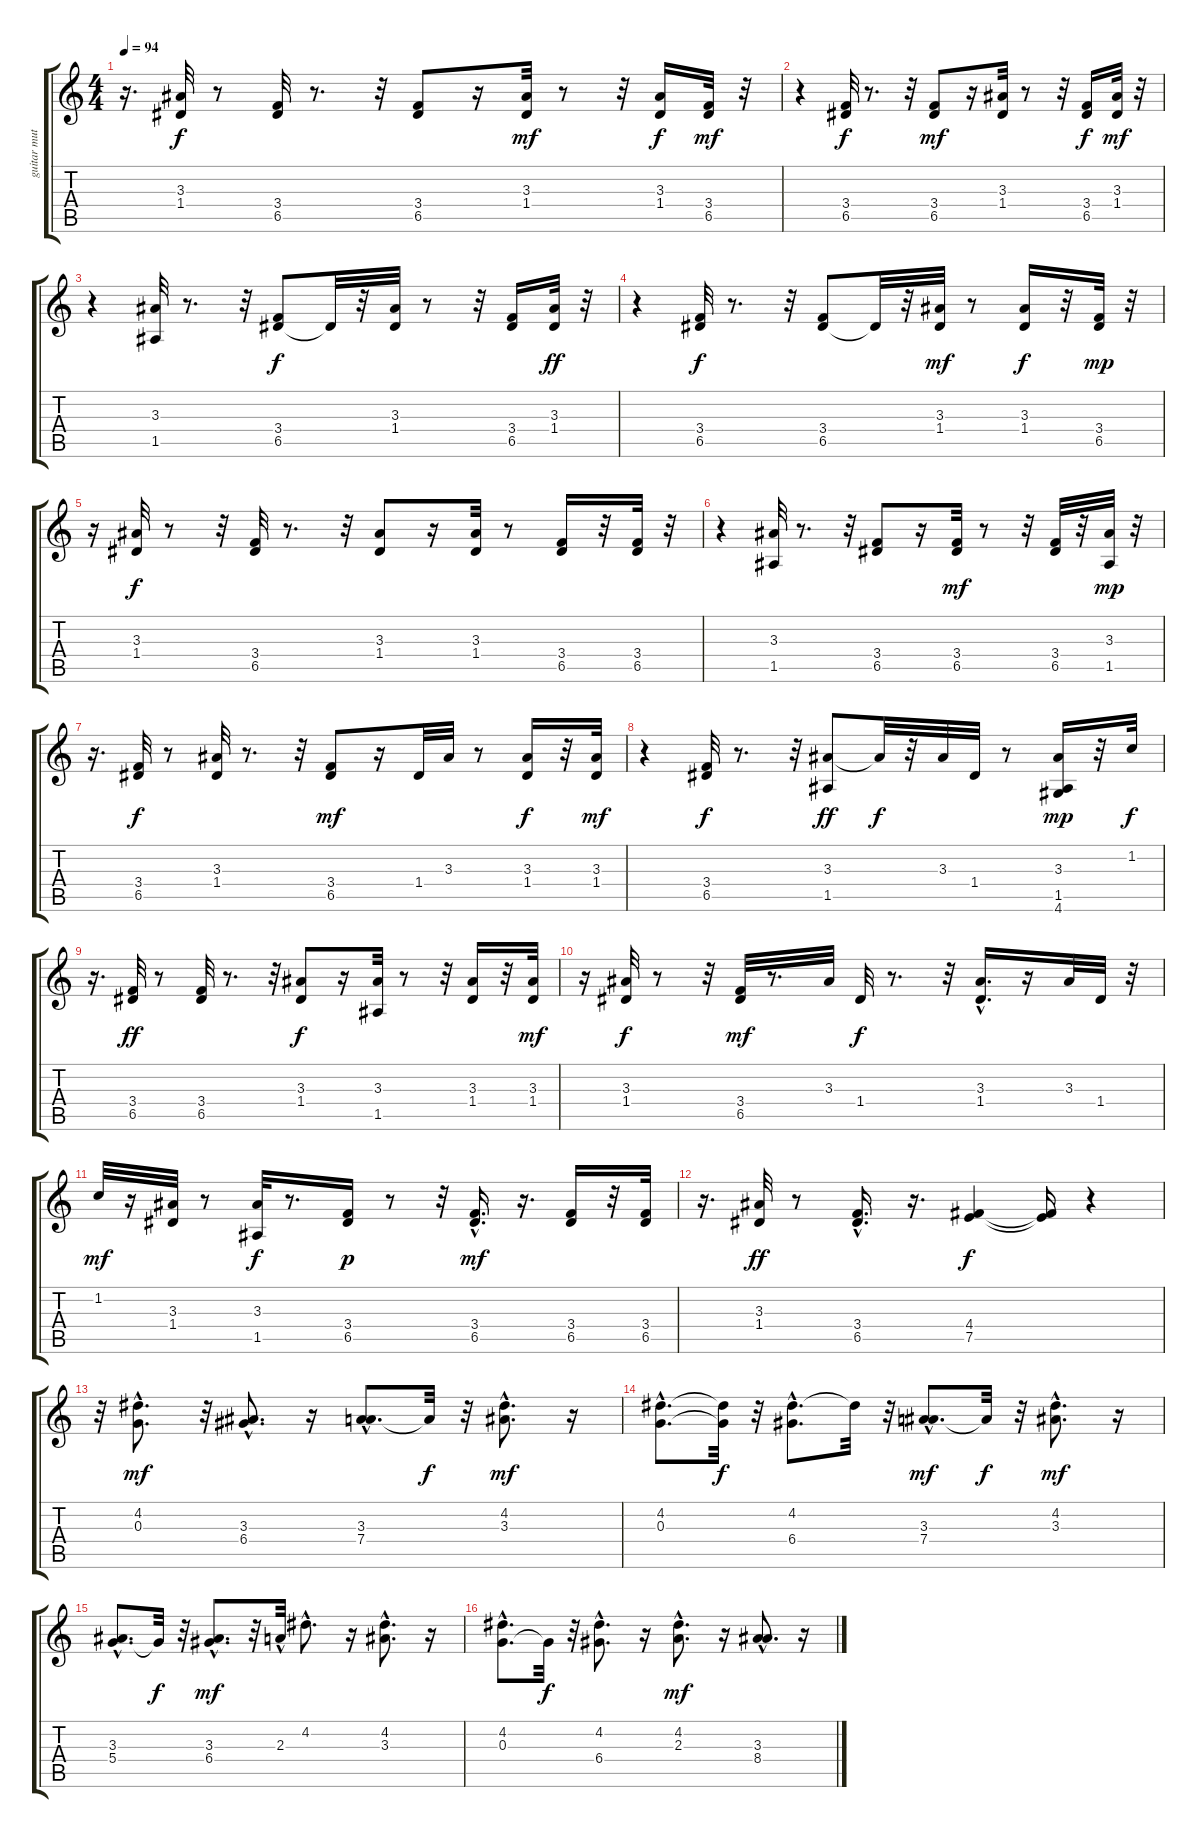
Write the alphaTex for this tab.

\track ("guitar muted" "guitar mut") {instrument electricguitarmuted}
\staff {score tabs}
\tuning (E4 B3 G3 D3 A2 E2) {hide}
\ts (4 4)
\tempo 94
\clef g2
\ks c
r.16{d dy mp} (3.3 1.4).32{dy f} r.8 (3.4 6.5).32 r.8{d} r.32 (3.4 6.5).8 r.16 (3.3 1.4).32{dy mf} r.8 r.32 (3.3 1.4).16{dy f} (3.4 6.5).32{dy mf} r.32 |
r.4 (3.4 6.5).32{dy f} r.8{d} r.32 (3.4 6.5).8{dy mf} r.16 (3.3 1.4).32 r.8 r.32 (3.4 6.5).16{dy f} (3.3 1.4).32{dy mf} r.32 |
r.4 (3.3 1.5).32 r.8{d} r.32 (3.4 6.5).8{dy f} 6.5{t}.32 r.32 (3.3 1.4).32 r.8 r.32 (3.4 6.5).16 (3.3 1.4).32{dy ff} r.32 |
r.4 (3.4 6.5).32{dy f} r.8{d} r.32 (3.4 6.5).8 6.5{t}.32 r.32 (3.3 1.4).32{dy mf} r.8 (3.3 1.4).16{dy f} r.32 (3.4 6.5).32{dy mp} r.32 |
r.16 (3.3 1.4).32{dy f} r.8 r.32 (3.4 6.5).32 r.8{d} r.32 (3.3 1.4).8 r.16 (3.3 1.4).32 r.8 (3.4 6.5).16 r.32 (3.4 6.5).32 r.32 |
r.4 (3.3 1.5).32 r.8{d} r.32 (3.4 6.5).8 r.16 (3.4 6.5).32{dy mf} r.8 r.32 (3.4 6.5).32 r.32 (3.3 1.5).32{dy mp} r.32 |
r.16{d} (3.4 6.5).32{dy f} r.8 (3.3 1.4).32 r.8{d} r.32 (3.4 6.5).8{dy mf} r.16 1.4.32 3.3.32 r.8 (3.3 1.4).16{dy f} r.32 (3.3 1.4).32{dy mf} |
r.4 (3.4 6.5).32{dy f} r.8{d} r.32 (3.3 1.5).8{dy ff} 3.3{t}.32{dy f} r.32 3.3.32 1.4.32 r.8 (3.3 1.5 4.6).16{dy mp} r.32 1.2.32{dy f} |
r.16{d} (3.4 6.5).32{dy ff} r.8 (3.4 6.5).32 r.8{d} r.32 (3.3 1.4).8{dy f} r.16 (3.3 1.5).32 r.8 r.32 (3.3 1.4).16 r.32 (3.3 1.4).32{dy mf} |
r.16 (3.3 1.4).32{dy f} r.8 r.32 (3.4 6.5).32{dy mf} r.8{d} 3.3.32 1.4.32{dy f} r.8{d} r.32 (3.3{hac} 1.4{hac}).16{d} r.16 3.3.32 1.4.32 r.32 |
1.2.32{dy mf} r.16 (3.3 1.4).32 r.8 (3.3 1.5).32{dy f} r.8{d} (3.4 6.5).16{dy p} r.8 r.32 (3.4{hac} 6.5{hac}).16{d dy mf} r.16{d} (3.4 6.5).16 r.32 (3.4 6.5).32 |
r.16{d} (3.3 1.4).32{dy ff} r.8 (3.4{hac} 6.5{hac}).16{d} r.16{d} (4.4 7.5).4{dy f} (4.4{t} 7.5{t}).16 r.4 |
r.32 (4.2 0.3{hac}).8{d dy mf} r.32 (3.3{hac} 6.4{hac}).8{d} r.16 (3.3{hac} 7.4{hac}).8{d} 7.4{t}.32{dy f} r.32 (4.2{hac} 3.3{hac}).8{d dy mf} r.16 |
(4.2{hac} 0.3{hac}).8{d} (4.2{t} 0.3{t}).32{dy f} r.32 (4.2{hac} 6.4{hac}).8{d} 4.2{t}.32 r.32 (3.3{hac} 7.4{hac}).8{d dy mf} 7.4{t}.32{dy f} r.32 (4.2{hac} 3.3{hac}).8{d dy mf} r.16 |
(3.3{hac} 5.4{hac}).8{d} 5.4{t}.32{dy f} r.32 (3.3{hac} 6.4{hac}).8{d dy mf} r.32 2.3{hac}.32 4.2{hac}.8{d} r.16 (4.2{hac} 3.3{hac}).8{d} r.16 |
(4.2{hac} 0.3{hac}).8{d} 0.3{t}.32{dy f} r.32 (4.2{hac} 6.4{hac}).8{d} r.16 (4.2{hac} 2.3{hac}).8{d dy mf} r.16 (3.3{hac} 8.4).8{d} r.16
